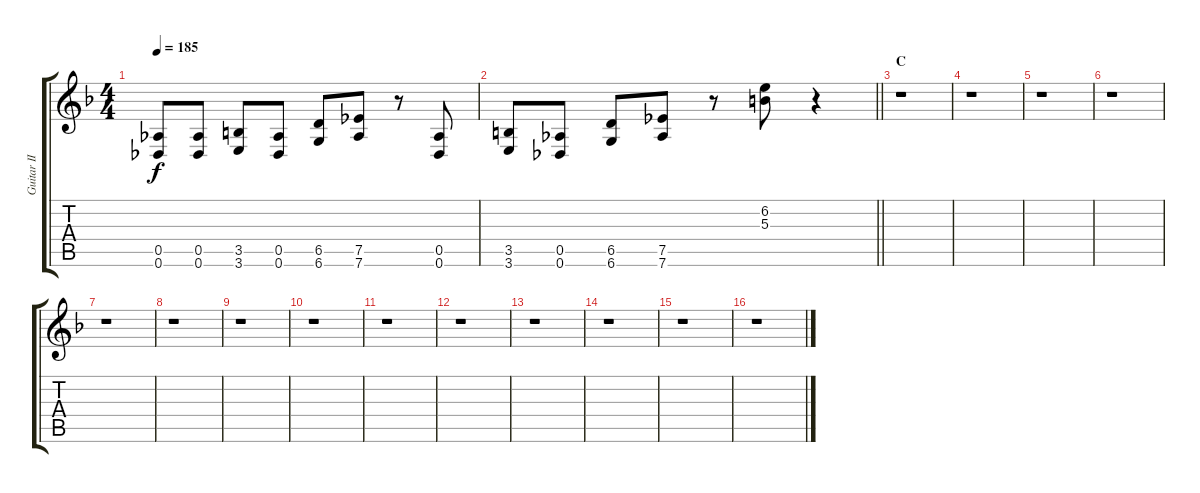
\track ("Guitar II" "Guitar II") {instrument overdrivenguitar}
\staff {score tabs}
\tuning (Eb4 Bb3 Gb3 Db3 Ab2 Db2) {hide}
\ts (4 4)
\tempo 185
\clef g2
\ks f
(0.5{t} 0.6{t}).8{dy f} (0.5 0.6).8 (3.5 3.6).8 (0.5 0.6).8 (6.5 6.6).8 (7.5 7.6).8 r.8 (0.5 0.6).8 |
\barLineRight lightlight
(3.5 3.6).8 (0.5 0.6).8 (6.5 6.6).8 (7.5 7.6).8 r.8 (6.2 5.3).8 r.4 |
\section ("" "C")
r.1 |
r.1 |
r.1 |
r.1 |
r.1 |
r.1 |
r.1 |
r.1 |
r.1 |
r.1 |
r.1 |
r.1 |
r.1 |
r.1
